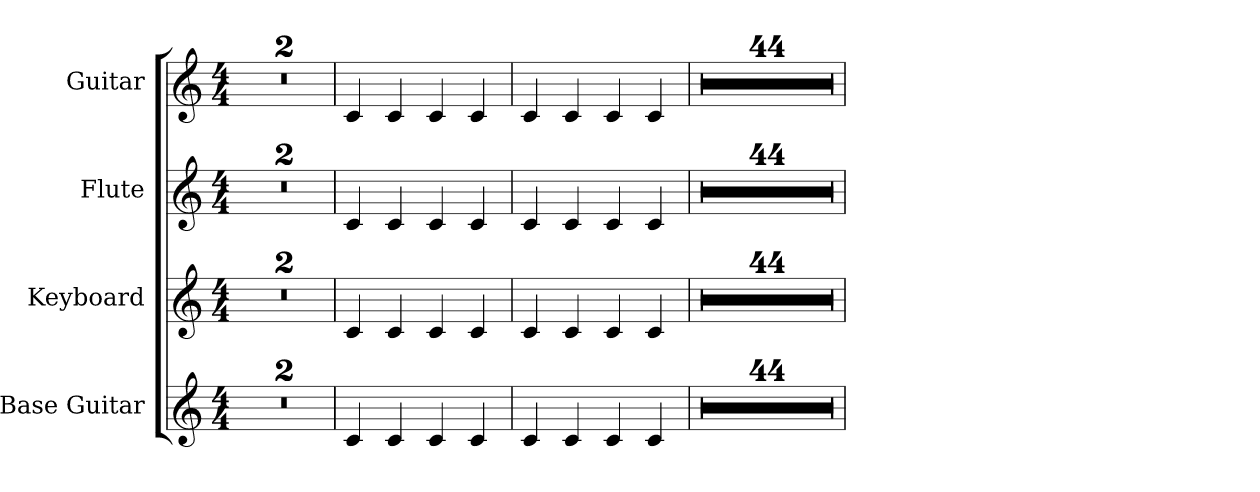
**kern	**kern	**kern	**kern
*part4	*part3	*part2	*part1
*staff4	*staff3	*staff2	*staff1
*I"Base Guitar	*I"Keyboard	*I"Flute	*I"Guitar
*clefG2	*clefG2	*clefG2	*clefG2
*k[]	*k[]	*k[]	*k[]
*C:	*C:	*C:	*C:
*M4/4	*M4/4	*M4/4	*M4/4
*MM112	*MM112	*MM112	*MM112
=1	=1	=1	=1
1r	1r	1r	1r
=2	=2	=2	=2
1r	1r	1r	1r
=3	=3	=3	=3
4c	4c	4c	4c
4c	4c	4c	4c
4c	4c	4c	4c
4c	4c	4c	4c
=4	=4	=4	=4
4c	4c	4c	4c
4c	4c	4c	4c
4c	4c	4c	4c
4c	4c	4c	4c
=5	=5	=5	=5
1r	1r	1r	1r
=6	=6	=6	=6
1r	1r	1r	1r
=7	=7	=7	=7
1r	1r	1r	1r
=8	=8	=8	=8
1r	1r	1r	1r
=9	=9	=9	=9
1r	1r	1r	1r
=10	=10	=10	=10
1r	1r	1r	1r
=11	=11	=11	=11
1r	1r	1r	1r
=12	=12	=12	=12
1r	1r	1r	1r
=13	=13	=13	=13
1r	1r	1r	1r
=14	=14	=14	=14
1r	1r	1r	1r
=15	=15	=15	=15
1r	1r	1r	1r
=16	=16	=16	=16
1r	1r	1r	1r
=17	=17	=17	=17
1r	1r	1r	1r
=18	=18	=18	=18
1r	1r	1r	1r
=19	=19	=19	=19
1r	1r	1r	1r
=20	=20	=20	=20
1r	1r	1r	1r
=21	=21	=21	=21
1r	1r	1r	1r
=22	=22	=22	=22
1r	1r	1r	1r
=23	=23	=23	=23
1r	1r	1r	1r
=24	=24	=24	=24
1r	1r	1r	1r
=25	=25	=25	=25
1r	1r	1r	1r
=26	=26	=26	=26
1r	1r	1r	1r
=27	=27	=27	=27
1r	1r	1r	1r
=28	=28	=28	=28
1r	1r	1r	1r
=29	=29	=29	=29
1r	1r	1r	1r
=30	=30	=30	=30
1r	1r	1r	1r
=31	=31	=31	=31
1r	1r	1r	1r
=32	=32	=32	=32
1r	1r	1r	1r
=33	=33	=33	=33
1r	1r	1r	1r
=34	=34	=34	=34
1r	1r	1r	1r
=35	=35	=35	=35
1r	1r	1r	1r
=36	=36	=36	=36
1r	1r	1r	1r
=37	=37	=37	=37
1r	1r	1r	1r
=38	=38	=38	=38
1r	1r	1r	1r
=39	=39	=39	=39
1r	1r	1r	1r
=40	=40	=40	=40
1r	1r	1r	1r
=41	=41	=41	=41
1r	1r	1r	1r
=42	=42	=42	=42
1r	1r	1r	1r
=43	=43	=43	=43
1r	1r	1r	1r
=44	=44	=44	=44
1r	1r	1r	1r
=45	=45	=45	=45
1r	1r	1r	1r
=46	=46	=46	=46
1r	1r	1r	1r
=47	=47	=47	=47
1r	1r	1r	1r
=48	=48	=48	=48
1r	1r	1r	1r
=	=	=	=
*-	*-	*-	*-
